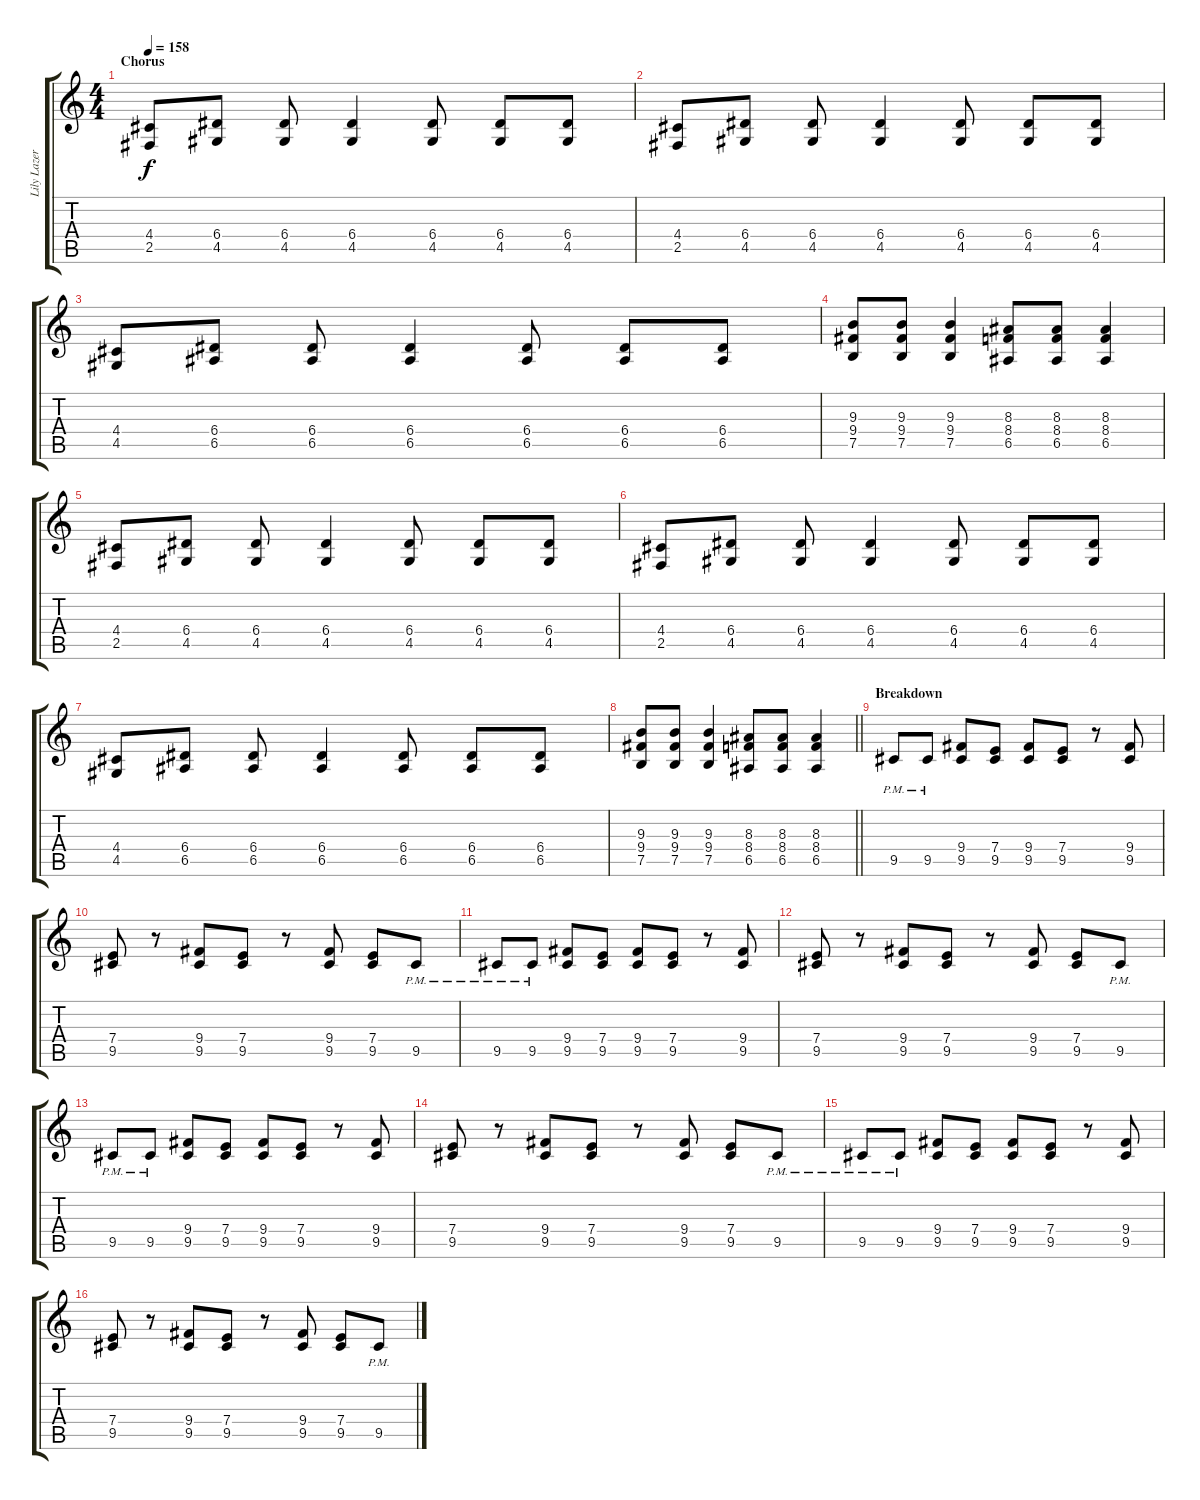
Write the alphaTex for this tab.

\track ("Lily Lazer (Guitar)" "Lily Lazer") {instrument distortionguitar}
\staff {score tabs}
\tuning (B3 Gb3 D3 A2 E2 B1) {hide}
\ts (4 4)
\section ("" "Chorus")
\tempo 158
\clef g2
\ks c
(4.4 2.5).8{dy f} (6.4 4.5).8 (6.4 4.5).8 (6.4 4.5).4 (6.4 4.5).8 (6.4 4.5).8 (6.4 4.5).8 |
(4.4 2.5).8 (6.4 4.5).8 (6.4 4.5).8 (6.4 4.5).4 (6.4 4.5).8 (6.4 4.5).8 (6.4 4.5).8 |
(4.4 4.5).8 (6.4 6.5).8 (6.4 6.5).8 (6.4 6.5).4 (6.4 6.5).8 (6.4 6.5).8 (6.4 6.5).8 |
(9.3 9.4 7.5).8 (9.3 9.4 7.5).8 (9.3 9.4 7.5).4 (8.3 8.4 6.5).8 (8.3 8.4 6.5).8 (8.3 8.4 6.5).4 |
(4.4 2.5).8 (6.4 4.5).8 (6.4 4.5).8 (6.4 4.5).4 (6.4 4.5).8 (6.4 4.5).8 (6.4 4.5).8 |
(4.4 2.5).8 (6.4 4.5).8 (6.4 4.5).8 (6.4 4.5).4 (6.4 4.5).8 (6.4 4.5).8 (6.4 4.5).8 |
(4.4 4.5).8 (6.4 6.5).8 (6.4 6.5).8 (6.4 6.5).4 (6.4 6.5).8 (6.4 6.5).8 (6.4 6.5).8 |
\barLineRight lightlight
(9.3 9.4 7.5).8 (9.3 9.4 7.5).8 (9.3 9.4 7.5).4 (8.3 8.4 6.5).8 (8.3 8.4 6.5).8 (8.3 8.4 6.5).4 |
\section ("" "Breakdown")
9.5{pm}.8 9.5{pm}.8 (9.4 9.5).8 (7.4 9.5).8 (9.4 9.5).8 (7.4 9.5).8 r.8 (9.4 9.5).8 |
(7.4 9.5).8 r.8 (9.4 9.5).8 (7.4 9.5).8 r.8 (9.4 9.5).8 (7.4 9.5).8 9.5{pm}.8 |
9.5{pm}.8 9.5{pm}.8 (9.4 9.5).8 (7.4 9.5).8 (9.4 9.5).8 (7.4 9.5).8 r.8 (9.4 9.5).8 |
(7.4 9.5).8 r.8 (9.4 9.5).8 (7.4 9.5).8 r.8 (9.4 9.5).8 (7.4 9.5).8 9.5{pm}.8 |
9.5{pm}.8 9.5{pm}.8 (9.4 9.5).8 (7.4 9.5).8 (9.4 9.5).8 (7.4 9.5).8 r.8 (9.4 9.5).8 |
(7.4 9.5).8 r.8 (9.4 9.5).8 (7.4 9.5).8 r.8 (9.4 9.5).8 (7.4 9.5).8 9.5{pm}.8 |
9.5{pm}.8 9.5{pm}.8 (9.4 9.5).8 (7.4 9.5).8 (9.4 9.5).8 (7.4 9.5).8 r.8 (9.4 9.5).8 |
(7.4 9.5).8 r.8 (9.4 9.5).8 (7.4 9.5).8 r.8 (9.4 9.5).8 (7.4 9.5).8 9.5{pm}.8
